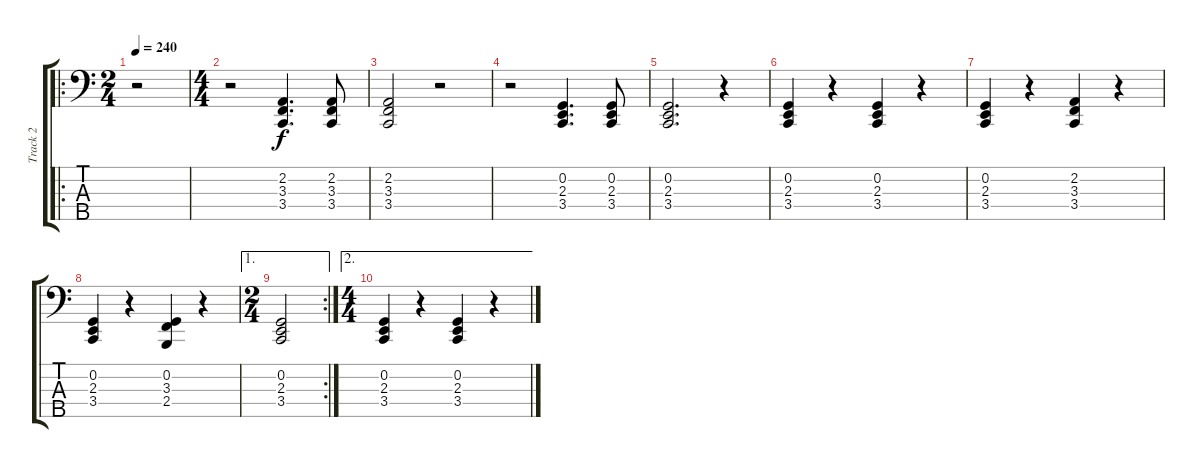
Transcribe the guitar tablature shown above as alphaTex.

\track ("Track 2" "Track 2") {instrument acousticgrandpiano}
\staff {score tabs}
\tuning (B2 G2 D2 A1 E1) {hide}
\ro
\ts (2 4)
\tempo 240
\clef f4
\ks c
r.2{dy f} |
\ts (4 4)
r.2 (2.2 3.3 3.4).4{d} (2.2 3.3 3.4).8 |
(2.2 3.3 3.4).2 r.2 |
r.2 (0.2 2.3 3.4).4{d} (0.2 2.3 3.4).8 |
(0.2 2.3 3.4).2{d} r.4 |
(0.2 2.3 3.4).4 r.4 (0.2 2.3 3.4).4 r.4 |
(0.2 2.3 3.4).4 r.4 (2.2 3.3 3.4).4 r.4 |
(0.2 2.3 3.4).4 r.4 (0.2 3.3 2.4).4 r.4 |
\ae 1
\rc 2
\ts (2 4)
(0.2 2.3 3.4).2 |
\ae 2
\ts (4 4)
(0.2 2.3 3.4).4 r.4 (0.2 2.3 3.4).4 r.4
